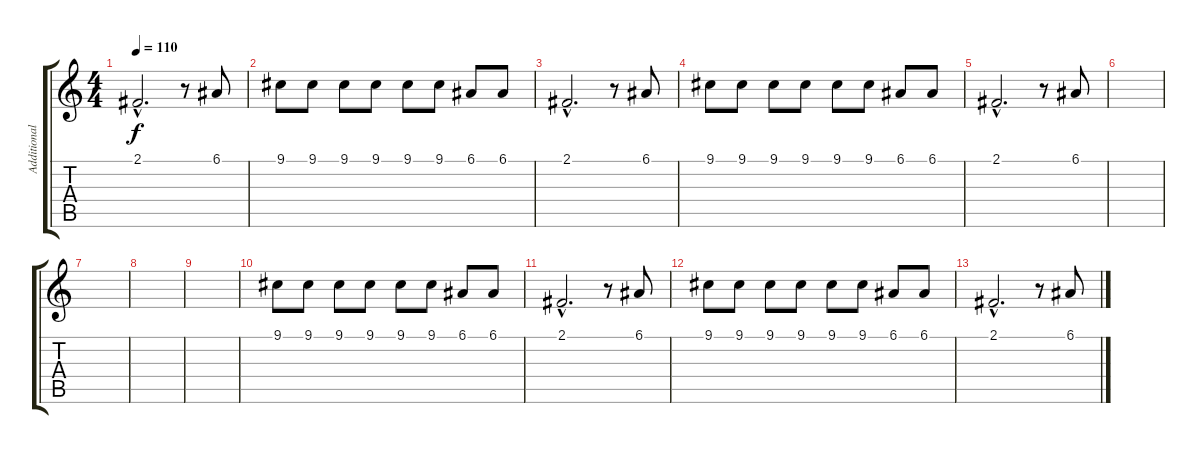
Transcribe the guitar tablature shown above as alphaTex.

\track ("Additional Instruments" "Additional") {instrument koto}
\staff {score tabs}
\tuning (E4 B3 G3 D3 A2 E2) {hide}
\ts (4 4)
\tempo 110
\clef g2
\ks c
2.1{hac}.2{d dy f} r.8 6.1.8 |
9.1.8{volume 16 balance 8 instrument kalimba} 9.1.8 9.1.8 9.1.8 9.1.8 9.1.8 6.1.8 6.1.8 |
2.1{hac}.2{d} r.8 6.1.8 |
9.1.8{volume 16 balance 8 instrument kalimba} 9.1.8 9.1.8 9.1.8 9.1.8 9.1.8 6.1.8 6.1.8 |
2.1{hac}.2{d} r.8 6.1.8 |
|
|
|
|
9.1.8{volume 16 balance 8 instrument kalimba} 9.1.8 9.1.8 9.1.8 9.1.8 9.1.8 6.1.8 6.1.8 |
2.1{hac}.2{d} r.8 6.1.8 |
9.1.8{volume 16 balance 8 instrument kalimba} 9.1.8 9.1.8 9.1.8 9.1.8 9.1.8 6.1.8 6.1.8 |
2.1{hac}.2{d} r.8 6.1.8
